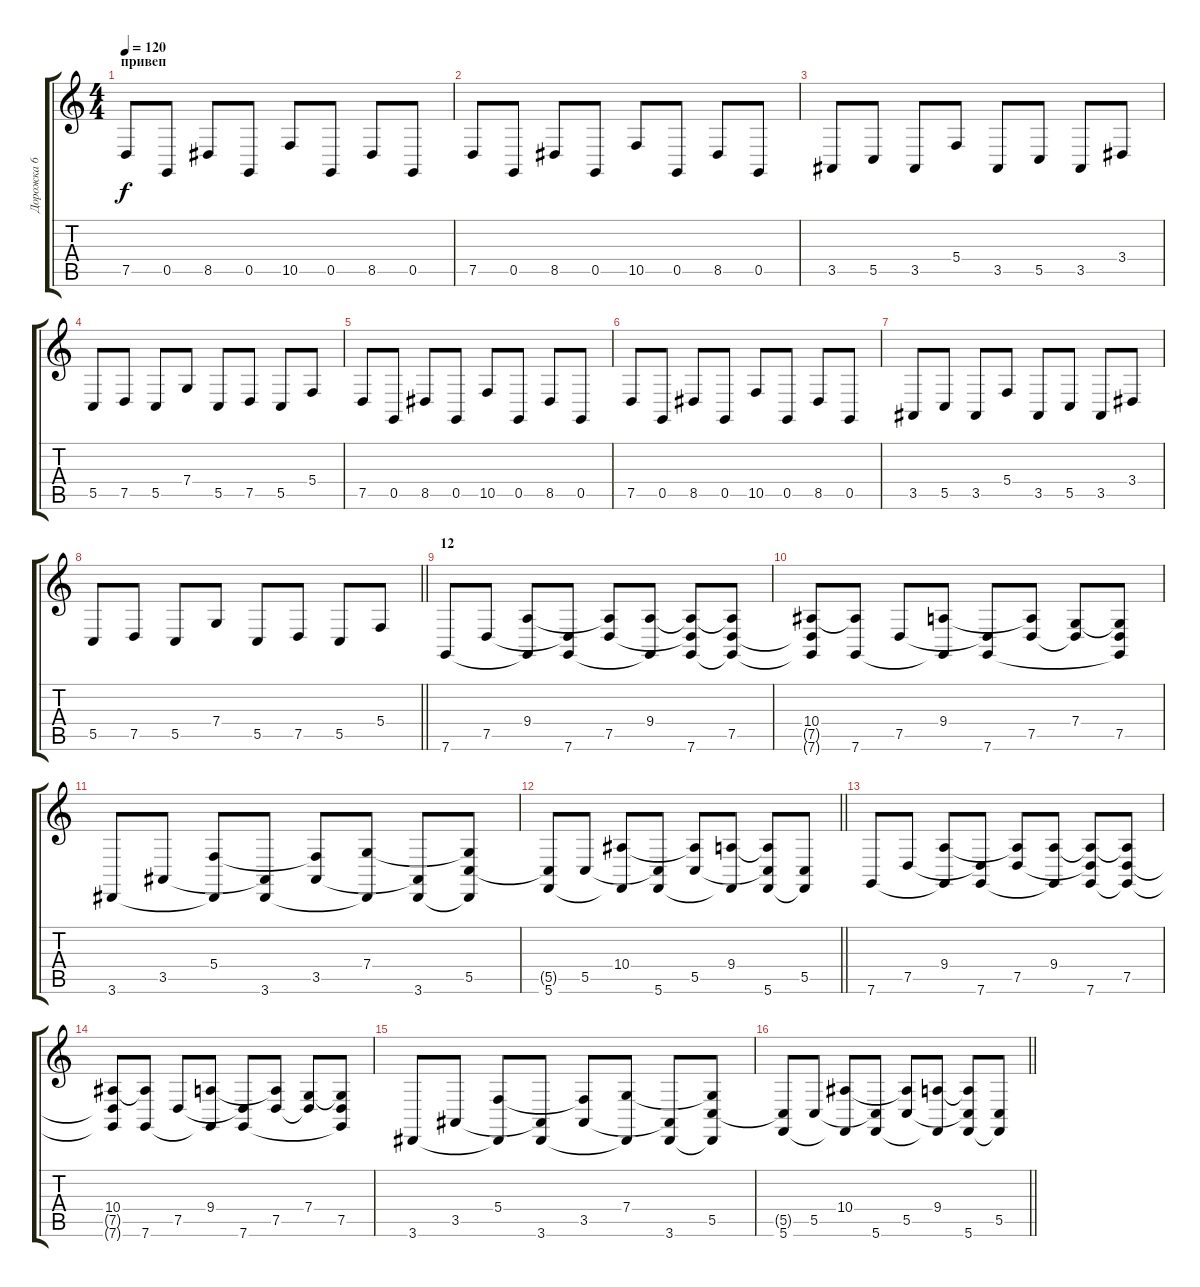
\track ("Дорожка 6" "Дорожка 6") {instrument sitar}
\staff {score tabs}
\tuning (D4 A3 F3 C3 G2 C2) {hide}
\ts (4 4)
\section ("" "привеп")
\tempo 120
\clef g2
\ks c
7.5.8{dy f} 0.5.8 8.5.8 0.5.8 10.5.8 0.5.8 8.5.8 0.5.8 |
7.5.8 0.5.8 8.5.8 0.5.8 10.5.8 0.5.8 8.5.8 0.5.8 |
3.5.8 5.5.8 3.5.8 5.4.8 3.5.8 5.5.8 3.5.8 3.4.8 |
5.5.8 7.5.8 5.5.8 7.4.8 5.5.8 7.5.8 5.5.8 5.4.8 |
7.5.8 0.5.8 8.5.8 0.5.8 10.5.8 0.5.8 8.5.8 0.5.8 |
7.5.8 0.5.8 8.5.8 0.5.8 10.5.8 0.5.8 8.5.8 0.5.8 |
3.5.8 5.5.8 3.5.8 5.4.8 3.5.8 5.5.8 3.5.8 3.4.8 |
\barLineRight lightlight
5.5.8 7.5.8 5.5.8 7.4.8 5.5.8 7.5.8 5.5.8 5.4.8 |
\section ("" "12")
7.6.8{instrument electricgrandpiano} 7.5.8 (9.4 7.6{t}).8 (7.5{t} 7.6).8 (9.4{t} 7.5).8 (9.4 7.6{t}).8 (9.4{t} 7.5{t} 7.6).8 (9.4{t} 7.5 7.6{t}).8 |
(10.4 7.5{t} 7.6{t}).8 (10.4{t} 7.6).8 7.5.8 (9.4 7.6{t}).8 (7.5{t} 7.6).8 (9.4{t} 7.5).8 (7.4 7.5{t}).8 (7.4{t} 7.5 7.6{t}).8 |
3.6.8 3.5.8 (5.4 3.6{t}).8 (3.5{t} 3.6).8 (5.4{t} 3.5).8 (7.4 3.6{t}).8 (3.5{t} 3.6).8 (7.4{t} 5.5 3.6{t}).8 |
\barLineRight lightlight
(5.5{t} 5.6).8 5.5.8 (10.4 5.6{t}).8 (5.5{t} 5.6).8 (10.4{t} 5.5).8 (9.4 5.6{t}).8 (9.4{t} 5.5{t} 5.6).8 (5.5 5.6{t}).8 |
7.6.8 7.5.8 (9.4 7.6{t}).8 (7.5{t} 7.6).8 (9.4{t} 7.5).8 (9.4 7.6{t}).8 (9.4{t} 7.5{t} 7.6).8 (9.4{t} 7.5 7.6{t}).8 |
(10.4 7.5{t} 7.6{t}).8 (10.4{t} 7.6).8 7.5.8 (9.4 7.6{t}).8 (7.5{t} 7.6).8 (9.4{t} 7.5).8 (7.4 7.5{t}).8 (7.4{t} 7.5 7.6{t}).8 |
3.6.8 3.5.8 (5.4 3.6{t}).8 (3.5{t} 3.6).8 (5.4{t} 3.5).8 (7.4 3.6{t}).8 (3.5{t} 3.6).8 (7.4{t} 5.5 3.6{t}).8 |
\barLineRight lightlight
(5.5{t} 5.6).8 5.5.8 (10.4 5.6{t}).8 (5.5{t} 5.6).8 (10.4{t} 5.5).8 (9.4 5.6{t}).8 (9.4{t} 5.5{t} 5.6).8 (5.5 5.6{t}).8
